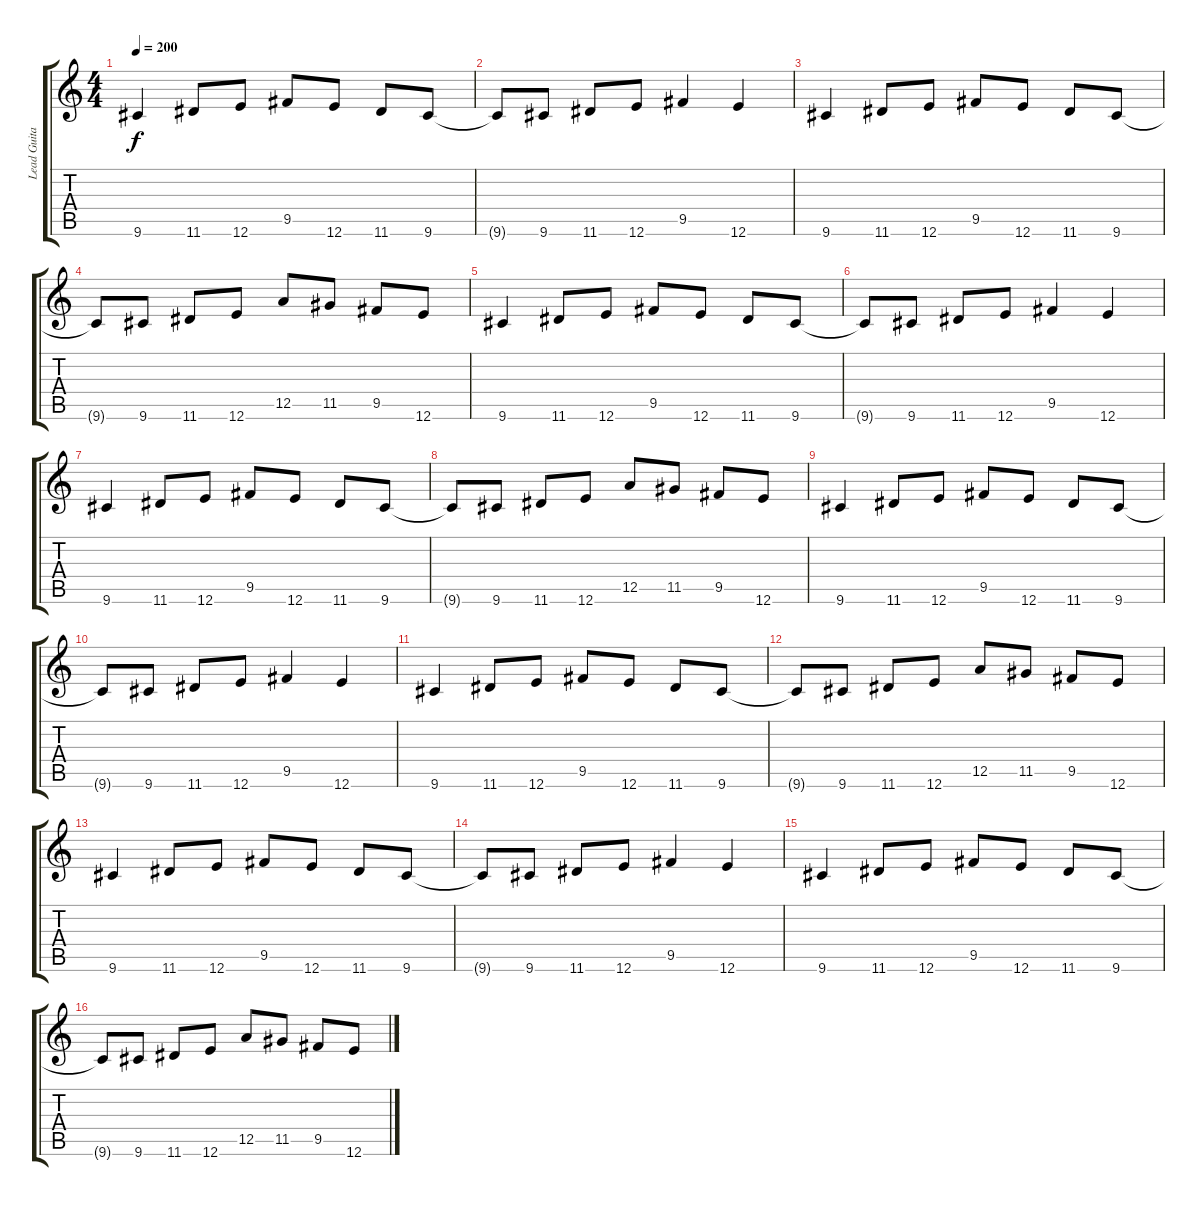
\track ("Lead Guitar" "Lead Guita") {instrument distortionguitar}
\staff {score tabs}
\tuning (E4 B3 G3 D3 A2 E2) {hide}
\ts (4 4)
\tempo 200
\clef g2
\ks c
9.6.4{dy f instrument distortionguitar} 11.6.8 12.6.8 9.5.8 12.6.8 11.6.8 9.6.8 |
9.6{t}.8 9.6.8 11.6.8 12.6.8 9.5.4 12.6.4 |
9.6.4 11.6.8 12.6.8 9.5.8 12.6.8 11.6.8 9.6.8 |
9.6{t}.8 9.6.8 11.6.8 12.6.8 12.5.8 11.5.8 9.5.8 12.6.8 |
9.6.4 11.6.8 12.6.8 9.5.8 12.6.8 11.6.8 9.6.8 |
9.6{t}.8 9.6.8 11.6.8 12.6.8 9.5.4 12.6.4 |
9.6.4 11.6.8 12.6.8 9.5.8 12.6.8 11.6.8 9.6.8 |
9.6{t}.8 9.6.8 11.6.8 12.6.8 12.5.8 11.5.8 9.5.8 12.6.8 |
9.6.4 11.6.8 12.6.8 9.5.8 12.6.8 11.6.8 9.6.8 |
9.6{t}.8 9.6.8 11.6.8 12.6.8 9.5.4 12.6.4 |
9.6.4 11.6.8 12.6.8 9.5.8 12.6.8 11.6.8 9.6.8 |
9.6{t}.8 9.6.8 11.6.8 12.6.8 12.5.8 11.5.8 9.5.8 12.6.8 |
9.6.4 11.6.8 12.6.8 9.5.8 12.6.8 11.6.8 9.6.8 |
9.6{t}.8 9.6.8 11.6.8 12.6.8 9.5.4 12.6.4 |
9.6.4 11.6.8 12.6.8 9.5.8 12.6.8 11.6.8 9.6.8 |
9.6{t}.8 9.6.8 11.6.8 12.6.8 12.5.8 11.5.8 9.5.8 12.6.8
